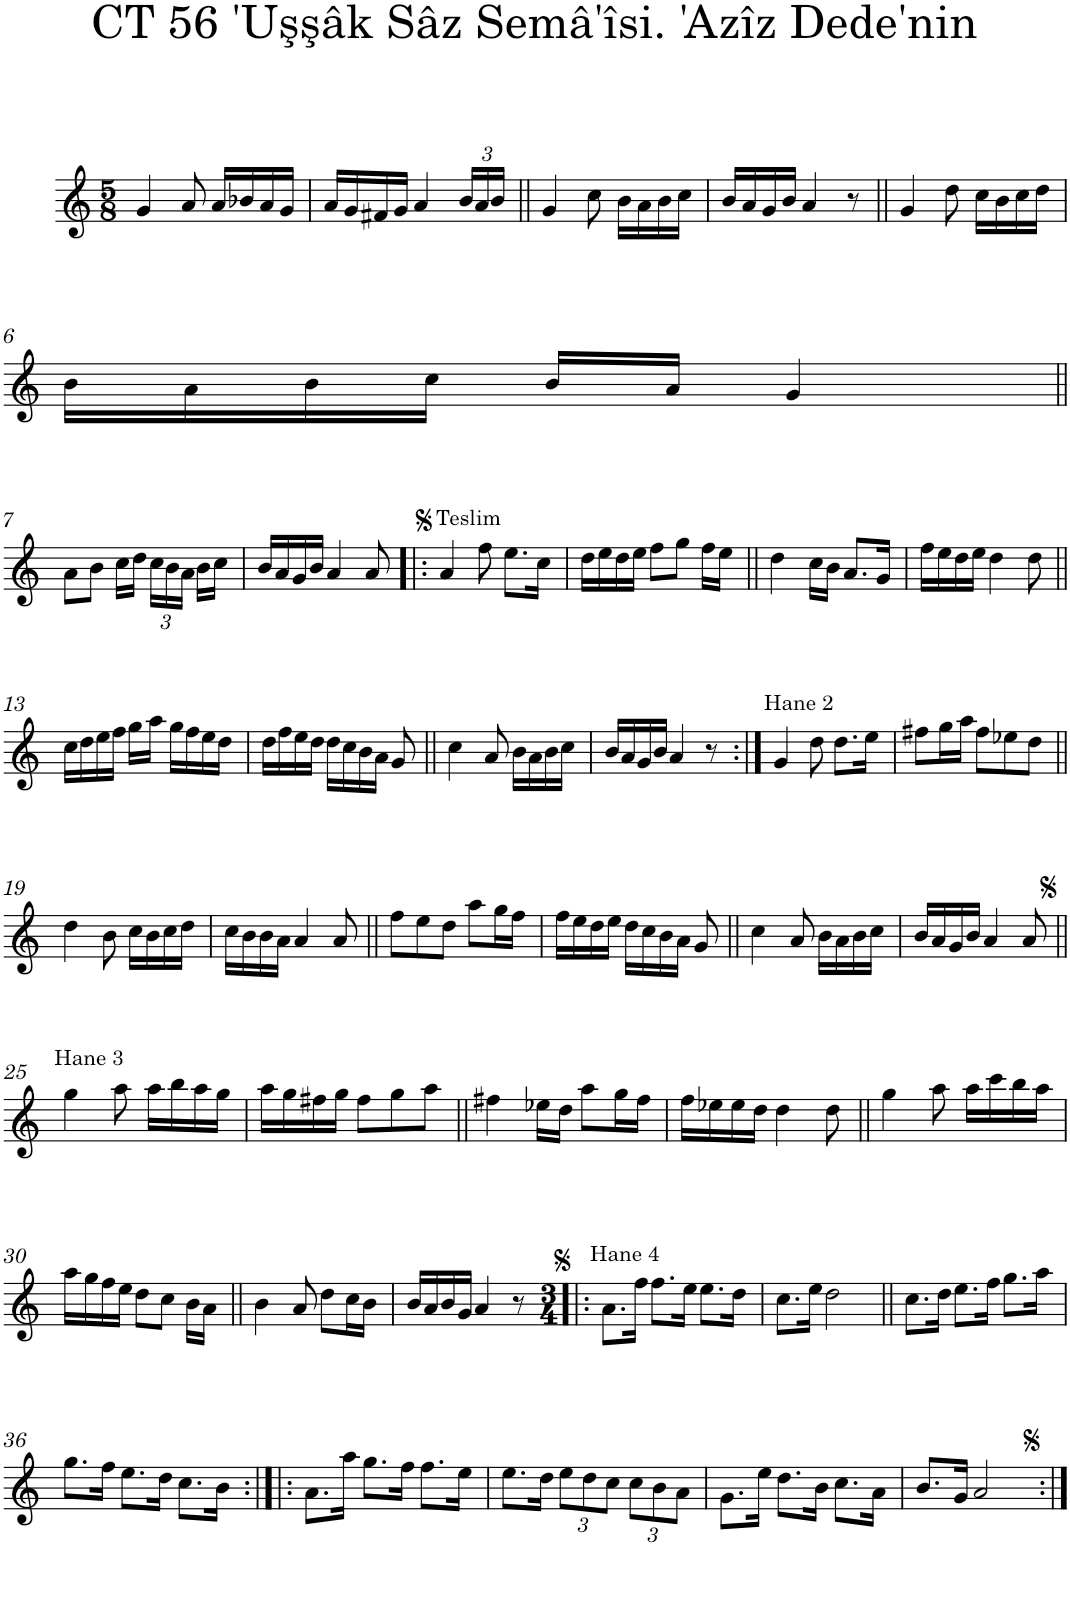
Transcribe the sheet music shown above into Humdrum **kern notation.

**kern
*part1
*staff1
*I"Piano
*I'Pno.
*clefG2
*k[]
*M5/8
=1
4g/
8a/
16a/LL
16b-X/
16a/
16g/JJ
=2
16a/LL
16g/
16f#X/
16g/JJ
4a/
*Xbrackettup
24b/LL
24a/
24b/JJ
=3||
4g/
8cc\
16b\LL
16a\
16b\
16cc\JJ
=4
16b/LL
16a/
16g/
16b/JJ
4a/
8r
=5||
4g/
8dd\
16cc\LL
16b\
16cc\
16dd\JJ
!!LO:LB:g=z
=6
16b\LL
16a\
16b\
16cc\JJ
16b/LL
16a/JJ
4g/
!!LO:LB:g=z
=7||
8a\L
8b\J
16cc\LL
16dd\JJ
24cc\LL
24b\
24a\JJ
16b\LL
16cc\JJ
=8
16b/LL
16a/
16g/
16b/JJ
4a/
8a/
=9!|:
!LO:TX:a:t=Teslim
4a/
8ff\
8.ee\L
16cc\Jk
=10
16dd\LL
16ee\
16dd\
16ee\JJ
8ff\L
8gg\J
16ff\LL
16ee\JJ
=11||
4dd\
16cc\LL
16b\JJ
8.a/L
16g/Jk
=12
16ff\LL
16ee\
16dd\
16ee\JJ
4dd\
8dd\
!!LO:LB:g=z
=13||
16cc\LL
16dd\
16ee\
16ff\JJ
16gg\LL
16aa\JJ
16gg\LL
16ff\
16ee\
16dd\JJ
=14
16dd\LL
16ff\
16ee\
16dd\JJ
16dd\LL
16cc\
16b\
16a\JJ
8g/
=15||
4cc\
8a/
16b\LL
16a\
16b\
16cc\JJ
=16
16b/LL
16a/
16g/
16b/JJ
4a/
8r
=17:|!
!LO:TX:a:t=Hane 2
4g/
8dd\
8.dd\L
16ee\Jk
=18
8ff#X\L
16gg\L
16aa\JJ
8ff#\L
8ee-X\
8dd\J
!!LO:LB:g=z
=19||
4dd\
8b\
16cc\LL
16b\
16cc\
16dd\JJ
=20
16cc\LL
16b\
16b\
16a\JJ
4a/
8a/
=21||
8ff\L
8ee\
8dd\J
8aa\L
16gg\L
16ff\JJ
=22
16ff\LL
16ee\
16dd\
16ee\JJ
16dd\LL
16cc\
16b\
16a\JJ
8g/
=23||
4cc\
8a/
16b\LL
16a\
16b\
16cc\JJ
=24
16b/LL
16a/
16g/
16b/JJ
4a/
8a/
!!LO:LB:g=z
=25||
!LO:TX:a:t=Hane 3
4gg\
8aa\
16aa\LL
16bb\
16aa\
16gg\JJ
=26
16aa\LL
16gg\
16ff#X\
16gg\JJ
8ff#\L
8gg\
8aa\J
=27||
4ff#X\
16ee-X\LL
16dd\JJ
8aa\L
16gg\L
16ff#\JJ
=28
16ff\LL
16ee-X\
16ee-\
16dd\JJ
4dd\
8dd\
=29||
4gg\
8aa\
16aa\LL
16ccc\
16bb\
16aa\JJ
!!LO:LB:g=z
=30
16aa\LL
16gg\
16ff\
16ee\JJ
8dd\L
8cc\J
16b\LL
16a\JJ
=31||
4b\
8a/
8dd\L
16cc\L
16b\JJ
=32
16b/LL
16a/
16b/
16g/JJ
4a/
8r
=33!|:
*M3/4
!LO:TX:a:t=Hane 4
8.a\L
16ff\Jk
8.ff\L
16ee\Jk
8.ee\L
16dd\Jk
=34
8.cc\L
16ee\Jk
2dd\
=35||
8.cc\L
16dd\Jk
8.ee\L
16ff\Jk
8.gg\L
16aa\Jk
!!LO:LB:g=z
=36
8.gg\L
16ff\Jk
8.ee\L
16dd\Jk
8.cc\L
16b\Jk
=37:|!|:
8.a\L
16aa\Jk
8.gg\L
16ff\Jk
8.ff\L
16ee\Jk
=38
8.ee\L
16dd\Jk
12ee\L
12dd\
12cc\J
12cc\L
12b\
12a\J
=39
8.g\L
16ee\Jk
8.dd\L
16b\Jk
8.cc\L
16a\Jk
=40
8.b/L
16g/Jk
2a/
=:|!
*-
